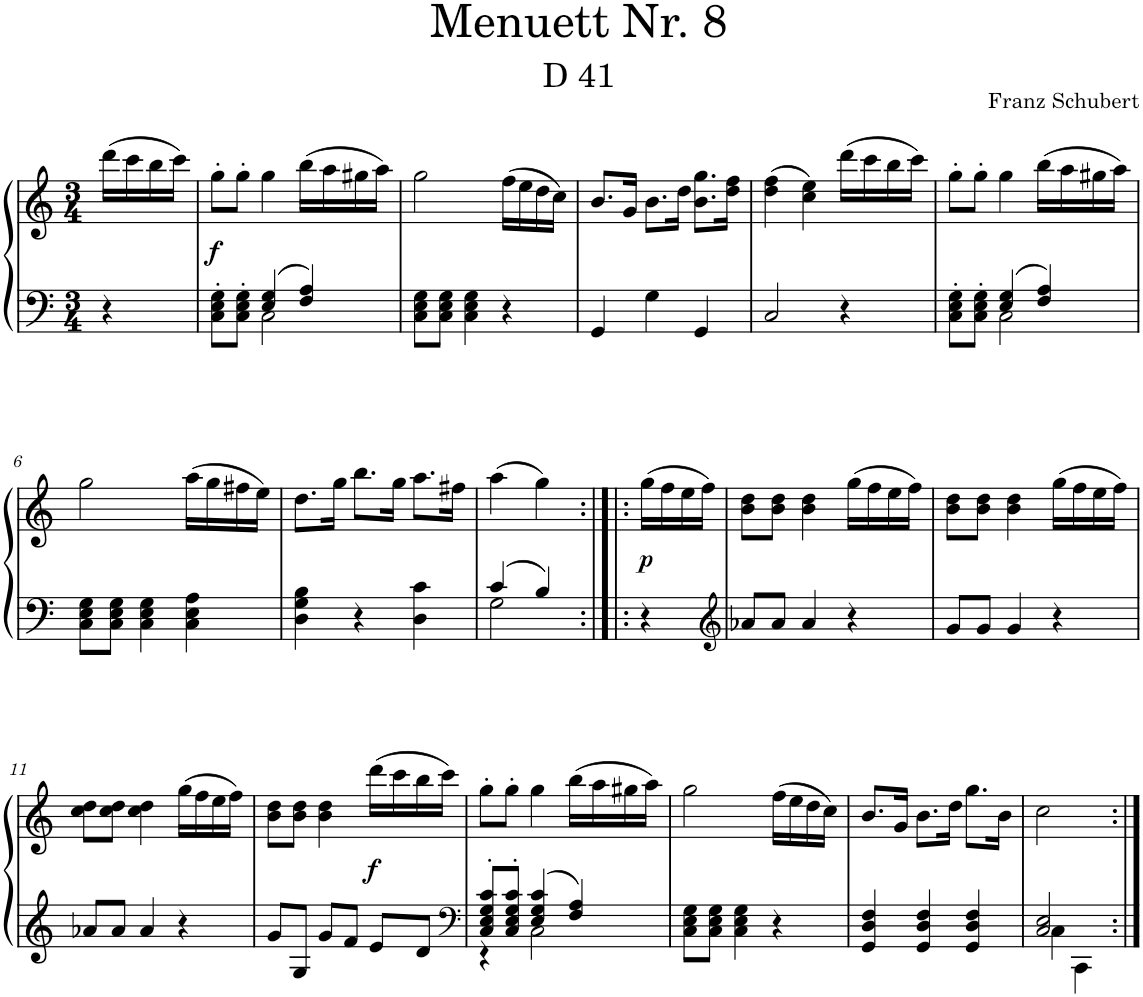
**kern	**kern	**dynam
*part1	*part1	*part1
*staff2	*staff1	*staff1/2
*I"Piano	*	*
*I'Pno.	*	*
*clefF4	*clefG2	*
*k[]	*k[]	*
*M3/4	*M3/4	*
=	=	=
4r	(16ddd\LL	.
.	16ccc\	.
.	16bb\	.
.	16ccc\JJ)	.
=1	=1	=1
*^	*	*
!	!	!	!LO:DY:b
8C\' 8E\' 8G\'L	4ryy	8gg'\L	f
8C\' 8E\' 8G\'J	.	8gg'\J	.
4E/ 4G/	2C\	4gg\	.
4F/ 4A/	.	(16bb\LL	.
.	.	16aa\	.
.	.	16gg#X\	.
.	.	16aa\JJ)	.
*v	*v	*	*
=2	=2	=2
8C\ 8E\ 8G\L	2gg\	.
8C\ 8E\ 8G\J	.	.
4C\ 4E\ 4G\	.	.
4r	(16ff\LL	.
.	16ee\	.
.	16dd\	.
.	16cc\JJ)	.
=3	=3	=3
4GG/	8.b/L	.
.	16g/Jk	.
4G\	8.b\L	.
.	16dd\Jk	.
4GG/	8.b\ 8.gg\L	.
.	16dd\ 16ff\Jk	.
=4	=4	=4
2C/	(4dd\ 4ff\	.
.	4cc\ 4ee\)	.
4r	(16ddd\LL	.
.	16ccc\	.
.	16bb\	.
.	16ccc\JJ)	.
=5	=5	=5
*^	*	*
8C\' 8E\' 8G\'L	4ryy	8gg'\L	.
8C\' 8E\' 8G\'J	.	8gg'\J	.
4E/ 4G/	2C\	4gg\	.
4F/ 4A/	.	(16bb\LL	.
.	.	16aa\	.
.	.	16gg#X\	.
.	.	16aa\JJ)	.
*v	*v	*	*
!!LO:LB:g=z
=6	=6	=6
8C\ 8E\ 8G\L	2gg\	.
8C\ 8E\ 8G\J	.	.
4C\ 4E\ 4G\	.	.
4C\ 4E\ 4A\	(16aa\LL	.
.	16gg\	.
.	16ff#X\	.
.	16ee\JJ)	.
=7	=7	=7
4D\ 4G\ 4B\	8.dd\L	.
.	16gg\Jk	.
4r	8.bb\L	.
.	16gg\Jk	.
4D\ 4c\	8.aa\L	.
.	16ff#X\Jk	.
=8	=8	=8
*^	*	*
4c/	2G\	(4aa\	.
4B/	.	4gg\)	.
*v	*v	*	*
=8X1:|!|:	=8X1:|!|:	=8X1:|!|:
!	!	!LO:DY:b
4r	(16gg\LL	p
.	16ff\	.
.	16ee\	.
.	16ff\JJ)	.
=9	=9	=9
*clefG2	*	*
8a-X/L	8b\ 8dd\L	.
8a-/J	8b\ 8dd\J	.
4a-/	4b\ 4dd\	.
4r	(16gg\LL	.
.	16ff\	.
.	16ee\	.
.	16ff\JJ)	.
=10	=10	=10
8g/L	8b\ 8dd\L	.
8g/J	8b\ 8dd\J	.
4g/	4b\ 4dd\	.
4r	(16gg\LL	.
.	16ff\	.
.	16ee\	.
.	16ff\JJ)	.
!!LO:LB:g=z
=11	=11	=11
8a-X/L	8cc\ 8dd\L	.
8a-/J	8cc\ 8dd\J	.
4a-/	4cc\ 4dd\	.
4r	(16gg\LL	.
.	16ff\	.
.	16ee\	.
.	16ff\JJ)	.
=12	=12	=12
8g/L	8b\ 8dd\L	.
8G/J	8b\ 8dd\J	.
8g/L	4b\ 4dd\	.
8f/J	.	.
!	!	!LO:DY:b
8e/L	(16ddd\LL	f
.	16ccc\	.
8d/J	16bb\	.
.	16ccc\JJ)	.
=13	=13	=13
*clefF4	*	*
*^	*	*
8C/' 8E/' 8G/' 8c/'L	4r	8gg'\L	.
8C/' 8E/' 8G/' 8c/'J	.	8gg'\J	.
4E/ 4G/ 4c/	2C\	4gg\	.
4F/ 4A/	.	(16bb\LL	.
.	.	16aa\	.
.	.	16gg#X\	.
.	.	16aa\JJ)	.
*v	*v	*	*
=14	=14	=14
8C\ 8E\ 8G\L	2gg\	.
8C\ 8E\ 8G\J	.	.
4C\ 4E\ 4G\	.	.
4r	(16ff\LL	.
.	16ee\	.
.	16dd\	.
.	16cc\JJ)	.
=15	=15	=15
4GG/ 4D/ 4F/	8.b/L	.
.	16g/Jk	.
4GG/ 4D/ 4F/	8.b\L	.
.	16dd\Jk	.
4GG/ 4D/ 4F/	8.gg\L	.
.	16b\Jk	.
=16	=16	=16
*^	*	*
2C/ 2E/	4C\	2cc\	.
.	4CC\	.	.
*v	*v	*	*
=:|!	=:|!	=:|!
*-	*-	*-
